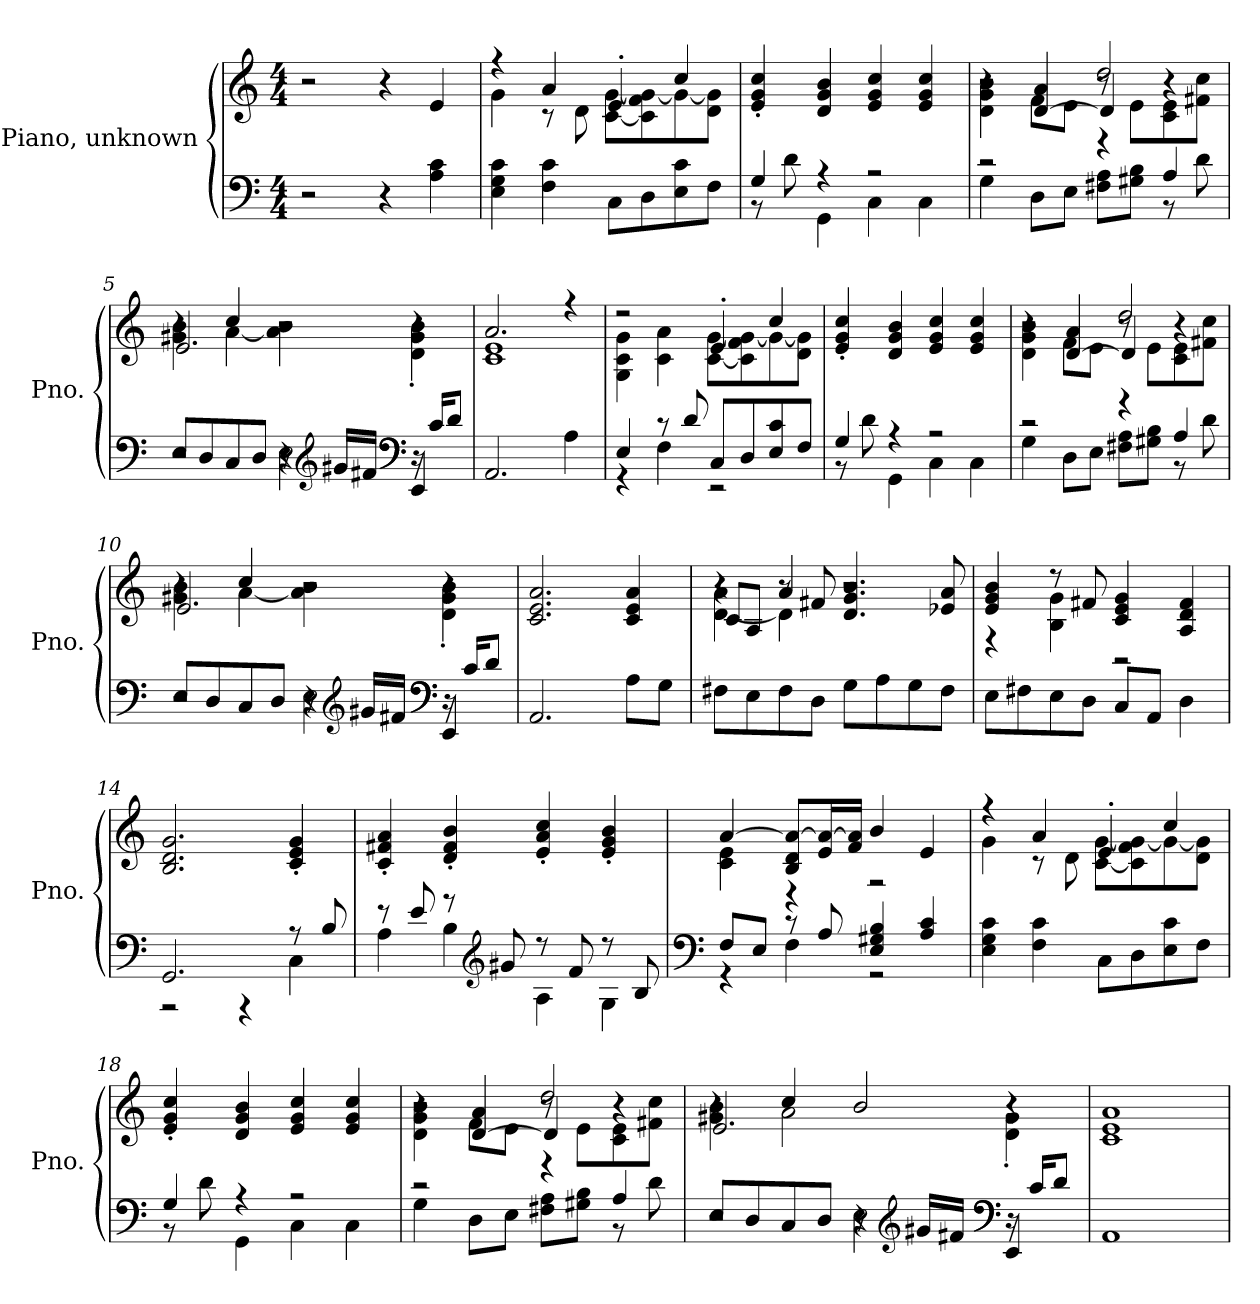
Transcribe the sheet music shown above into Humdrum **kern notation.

**kern	**kern
*part1	*part1
*staff2	*staff1
*I"Piano, unknown	*
*I'Pno.	*
*clefF4	*clefG2
*k[]	*k[]
*M4/4	*M4/4
*MM120	*MM120
=1	=1
2r	2r
4r	4r
4A\ 4c\	4e/
=2	=2
*	*^
4E\ 4G\ 4c\	4r	4g\
4F\ 4c\	4a/	8r
.	.	8d\
8C\L	4e'/	[8c\ [8g\L
8D\	.	8c\] 8f\ 8g\_
8E\ 8c\	4cc/	8g\_
8F\J	.	8d\ 8g\]J
*	*v	*v
=3	=3
*^	*
4G/	8r	4e/' 4g/' 4cc/'
.	8d\	.
4r	4GG\	4d/ 4g/ 4b/
2r	4C\	4e/ 4g/ 4cc/
.	4C\	4e/ 4g/ 4cc/
=4	=4	=4
*	*	*^
*	*	*	*^
2r	4G\	2r	4d\ 4g\ 4b\	4r
.	8D\L	.	8f\L	[4d/ 4a/
.	8E\J	.	8e\J	.
4r	8F#X\ 8A\L	2dd/	8r	4d/]
.	8G#X\ 8B\J	.	8e\L	.
4A/	8r	.	8c\ 8e\	4r
.	8d\	.	8f#X\ 8cc\J	.
!!LO:LB:g=z	!!	!!
=5	=5	=5	=5	=5
*	*^	*	*	*
8E/L	2r	2r	4r	4g#X\ 4b\	2.e/
8D/	.	.	.	.	.
8C/	.	.	4cc/	[4a\	.
8D/J	.	.	.	.	.
8r	2E\	4r	2r	4a\] 4b\	.
*clefG2	*	*	*	*	*
16g#X/LL	.	.	.	.	.
16f#X/JJ	.	.	.	.	.
*clefF4	*	*	*	*	*
16r	.	4EE/	.	4d\' 4g#\' 4b\'	4r
16c/KL	.	.	.	.	.
8d/J	.	.	.	.	.
*v	*v	*v	*	*	*
*	*	*v	*v
=6	=6	=6
2.AA/	2.a/	1c 1e
4A\	4r	.
=7	=7	=7
*^	*	*
4E/	4r	2r	4G\ 4c\ 4g\
8r	4F\	.	4c\ 4a\
8d/	.	.	.
8C/L	2r	4e'/	[8c\ [8g\L
8D/	.	.	8c\] 8f\ 8g\_
8E/ 8c/	.	4cc/	8g\_
8F/J	.	.	8d\ 8g\]J
*	*	*v	*v
=8	=8	=8
4G/	8r	4e/' 4g/' 4cc/'
.	8d\	.
4r	4GG\	4d/ 4g/ 4b/
2r	4C\	4e/ 4g/ 4cc/
.	4C\	4e/ 4g/ 4cc/
!!LO:LB:g=z
=9	=9	=9
*	*	*^
*	*	*	*^
2r	4G\	2r	4d\ 4g\ 4b\	4r
.	8D\L	.	8f\L	[4d/ 4a/
.	8E\J	.	8e\J	.
4r	8F#X\ 8A\L	2dd/	8r	4d/]
.	8G#X\ 8B\J	.	8e\L	.
4A/	8r	.	8c\ 8e\	4r
.	8d\	.	8f#X\ 8cc\J	.
=10	=10	=10	=10	=10
*	*^	*	*	*
8E/L	2r	2r	4r	4g#X\ 4b\	2.e/
8D/	.	.	.	.	.
8C/	.	.	4cc/	[4a\	.
8D/J	.	.	.	.	.
8r	2E\	4r	2r	4a\] 4b\	.
*clefG2	*	*	*	*	*
16g#X/LL	.	.	.	.	.
16f#X/JJ	.	.	.	.	.
*clefF4	*	*	*	*	*
16r	.	4EE/	.	4d\' 4g#\' 4b\'	4r
16c/KL	.	.	.	.	.
8d/J	.	.	.	.	.
*v	*v	*v	*	*	*
*	*v	*v	*v
=11	=11
2.AA/	2.c/ 2.e/ 2.a/
8A\L	4c/ 4e/ 4a/
8G\J	.
=12	=12
*	*^
*	*	*^
8F#X\L	4r	[4d\ 4a\	8c/L
8E\	.	.	8A/J
8F#\	4a/	4d\]	8r
8D\J	.	.	8f#X/
8G\L	2r	2r	4.d/ 4.g/ 4.b/
8A\	.	.	.
8G\	.	.	.
8F#\J	.	.	8e-X/ 8a/
*	*	*v	*v
!!LO:LB:g=z
=13	=13	=13
8E\L	4e/ 4g/ 4b/	4r
8F#X\	.	.
8E\	8r	4B\ 4g\
8D\J	8f#X/	.
8C/L	4c/ 4e/ 4g/	2r
8AA/J	.	.
4D\	4A/ 4d/ 4f#/	.
*	*v	*v
=14	=14
*^	*
2.GG/	2r	2.B/ 2.d/ 2.g/
.	4r	.
8r	4C\	4c/' 4e/' 4g/'
8B/	.	.
=15	=15	=15
8r	4A\	4c/' 4f#X/' 4a/'
8e/	.	.
8r	4B\	4d/' 4f#/' 4b/'
*clefG2	*	*
8g#X/	.	.
8r	4A\	4e/' 4a/' 4cc/'
8f/	.	.
8r	4G\	4e/' 4g/' 4b/'
8B/	.	.
=16	=16	=16
*clefF4	*	*
*	*	*^
8F/L	4r	[4a/	4c\ 4e\
8E/J	.	.	.
8r	4F\	8B/ 8d/ 8a/_L	4r
8A/	.	16e/ 16a/_L	.
.	.	16f/ 16a/]JJ	.
4E/ 4G#X/ 4B/	2r	4b/	2r
4A/ 4c/	.	4e/	.
*v	*v	*	*
!!LO:LB:g=z	!!
=17	=17	=17
4E\ 4G\ 4c\	4r	4g\
4F\ 4c\	4a/	8r
.	.	8d\
8C\L	4e'/	[8c\ [8g\L
8D\	.	8c\] 8f\ 8g\_
8E\ 8c\	4cc/	8g\_
8F\J	.	8d\ 8g\]J
*	*v	*v
=18	=18
*^	*
4G/	8r	4e/' 4g/' 4cc/'
.	8d\	.
4r	4GG\	4d/ 4g/ 4b/
2r	4C\	4e/ 4g/ 4cc/
.	4C\	4e/ 4g/ 4cc/
=19	=19	=19
*	*	*^
*	*	*	*^
2r	4G\	2r	4d\ 4g\ 4b\	4r
.	8D\L	.	8f\L	[4d/ 4a/
.	8E\J	.	8e\J	.
4r	8F#X\ 8A\L	2dd/	8r	4d/]
.	8G#X\ 8B\J	.	8e\L	.
4A/	8r	.	8c\ 8e\	4r
.	8d\	.	8f#X\ 8cc\J	.
=20	=20	=20	=20	=20
*	*^	*	*	*
8E/L	2r	2r	4r	4g#X\ 4b\	2.e/
8D/	.	.	.	.	.
8C/	.	.	4cc/	2a\	.
8D/J	.	.	.	.	.
8r	2E\	4r	2b/	.	.
*clefG2	*	*	*	*	*
16g#X/LL	.	.	.	.	.
16f#X/JJ	.	.	.	.	.
*clefF4	*	*	*	*	*
16r	.	4EE/	.	4d\' 4g#\'	4r
16c/KL	.	.	.	.	.
8d/J	.	.	.	.	.
*v	*v	*v	*	*	*
*	*v	*v	*v
!!LO:LB:g=z
=21	=21
1AA	1c 1e 1a
=	=
*-	*-
